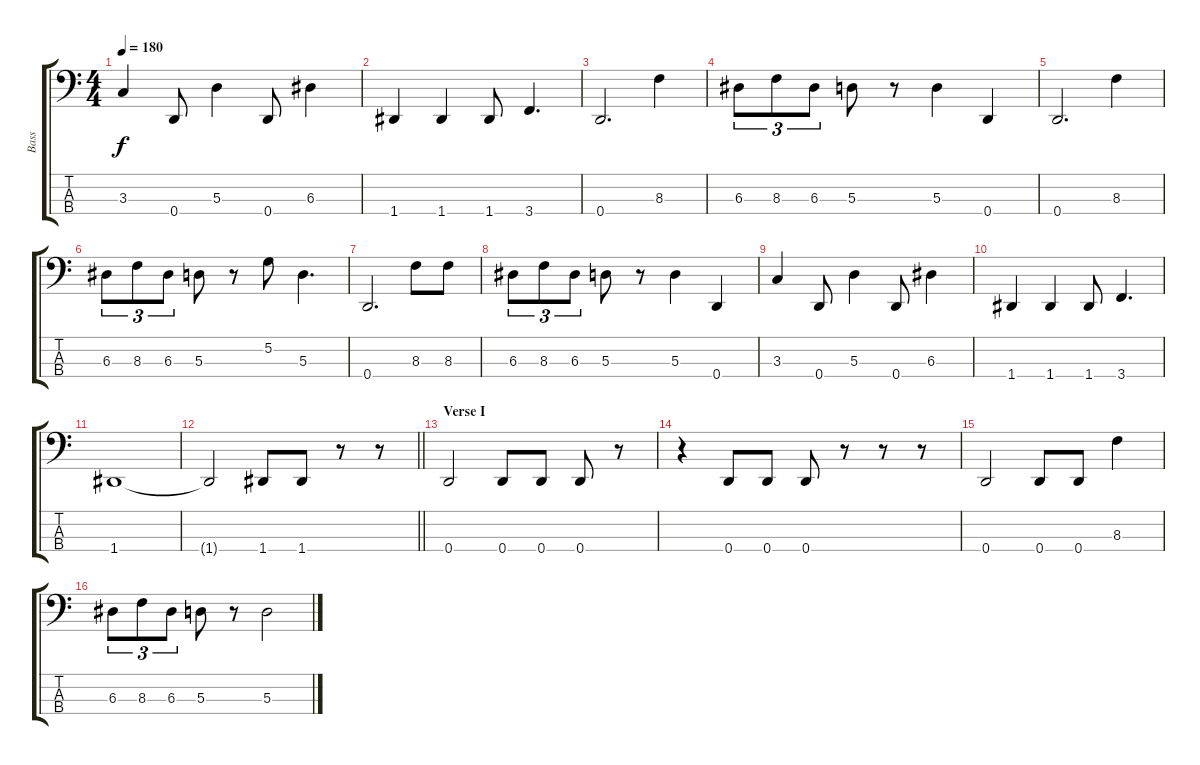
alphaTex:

\track ("Bass" "Bass") {instrument electricbassfinger}
\staff {score tabs}
\tuning (G2 D2 A1 D1) {hide}
\ts (4 4)
\tempo 180
\clef f4
\ks c
3.3.4{dy f} 0.4.8 5.3.4 0.4.8 6.3.4 |
1.4.4 1.4.4 1.4.8 3.4.4{d} |
0.4.2{d} 8.3.4 |
6.3.8{tu (3 2)} 8.3.8{tu (3 2)} 6.3.8{tu (3 2)} 5.3.8 r.8 5.3.4 0.4.4 |
0.4.2{d} 8.3.4 |
6.3.8{tu (3 2)} 8.3.8{tu (3 2)} 6.3.8{tu (3 2)} 5.3.8 r.8 5.2.8 5.3.4{d} |
0.4.2{d} 8.3.8 8.3.8 |
6.3.8{tu (3 2)} 8.3.8{tu (3 2)} 6.3.8{tu (3 2)} 5.3.8 r.8 5.3.4 0.4.4 |
3.3.4 0.4.8 5.3.4 0.4.8 6.3.4 |
1.4.4 1.4.4 1.4.8 3.4.4{d} |
1.4.1 |
\barLineRight lightlight
1.4{t}.2 1.4.8 1.4.8 r.8 r.8 |
\section ("" "Verse I")
0.4.2 0.4.8 0.4.8 0.4.8 r.8 |
r.4 0.4.8 0.4.8 0.4.8 r.8 r.8 r.8 |
0.4.2 0.4.8 0.4.8 8.3.4 |
6.3.8{tu (3 2)} 8.3.8{tu (3 2)} 6.3.8{tu (3 2)} 5.3.8 r.8 5.3.2
